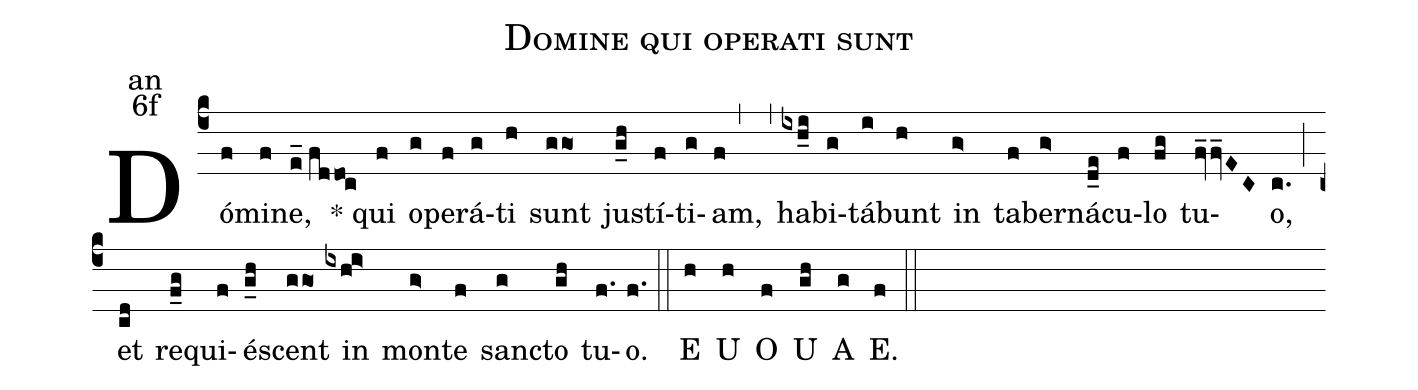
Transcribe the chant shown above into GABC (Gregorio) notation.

name:Domine qui operati sunt;
office-part:an;
mode:6f;
%%
(c4) Dó(f)mi(f)ne,(e_//fddoc) <sp>*</sp> q{ui}(f) o(g)pe(f)rá(g)ti(h) sunt(ggo) ju(g_h)stí(f)ti(g)am,(f,) (,) ha(ixh_i)bi(g)tá(i)bunt(h) in(g>) ta(f)ber(g>)ná(d_e)cu(f)lo(fg) tu(fv_fv_EC)o,(c.) (;) et(cd) re(f_g)qui(f)é(g_h)scent(ggo) in(ixhi>) mon(g>)te(f) san(g)cto(gh) tu(f.)o.(f.) (::)
<eu>E(h) U(h) O(f) U(gh) A(g) E.(f) </eu>(::)
